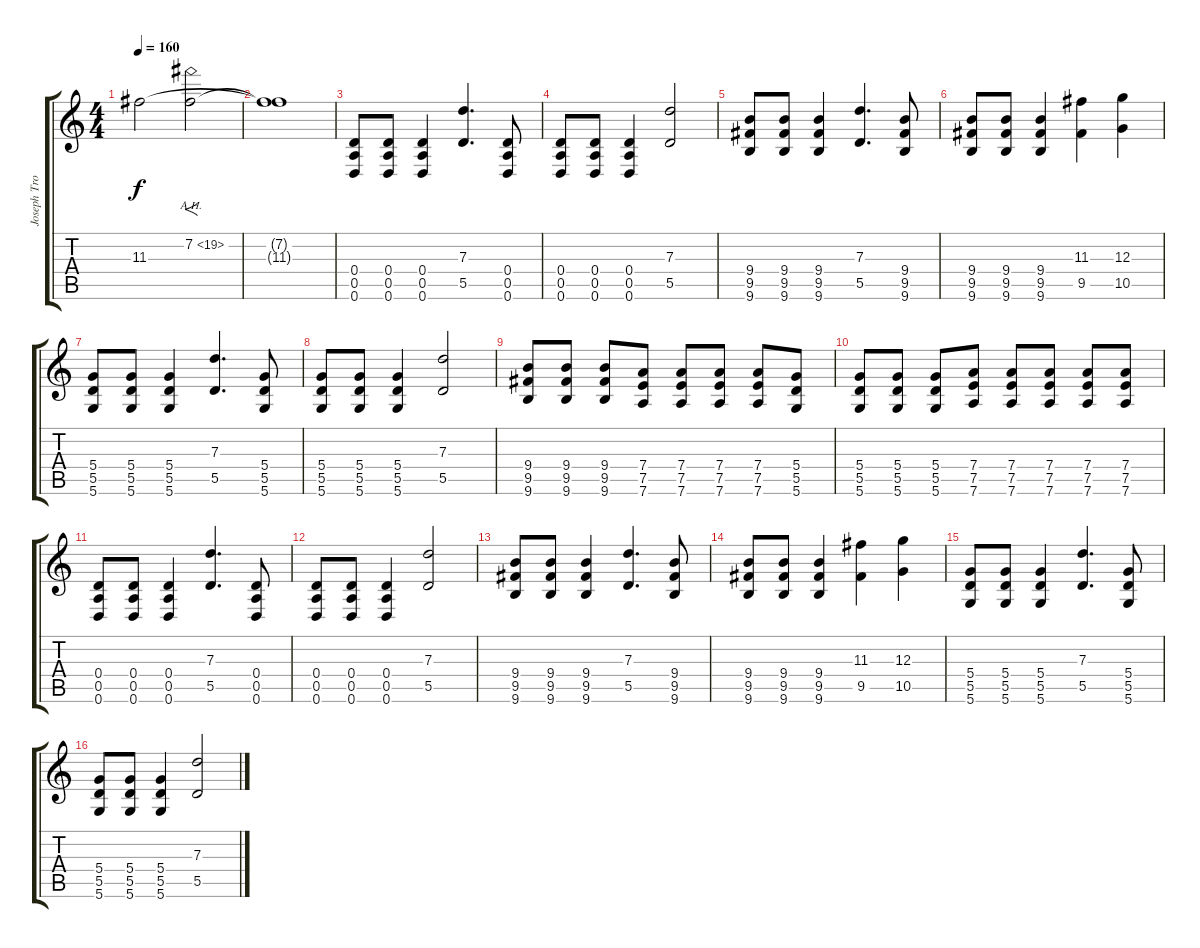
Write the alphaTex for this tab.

\track ("Joseph Trohman (Lead Guitar)" "Joseph Tro") {instrument overdrivenguitar}
\staff {score tabs}
\tuning (E4 B3 G3 D3 A2 D2) {hide}
\ts (4 4)
\tempo 160
\clef g2
\ks c
11.3.2{dy f} 7.2{ah 12}.2{f} |
(7.2{t} 11.3{t}).1 |
(0.4 0.5 0.6).8{balance 0} (0.4 0.5 0.6).8 (0.4 0.5 0.6).4 (7.3 5.5).4{d} (0.4 0.5 0.6).8 |
(0.4 0.5 0.6).8 (0.4 0.5 0.6).8 (0.4 0.5 0.6).4 (7.3 5.5).2 |
(9.4 9.5 9.6).8 (9.4 9.5 9.6).8 (9.4 9.5 9.6).4 (7.3 5.5).4{d} (9.4 9.5 9.6).8 |
(9.4 9.5 9.6).8 (9.4 9.5 9.6).8 (9.4 9.5 9.6).4 (11.3 9.5).4 (12.3 10.5).4 |
(5.4 5.5 5.6).8 (5.4 5.5 5.6).8 (5.4 5.5 5.6).4 (7.3 5.5).4{d} (5.4 5.5 5.6).8 |
(5.4 5.5 5.6).8 (5.4 5.5 5.6).8 (5.4 5.5 5.6).4 (7.3 5.5).2 |
(9.4 9.5 9.6).8 (9.4 9.5 9.6).8 (9.4 9.5 9.6).8 (7.4 7.5 7.6).8 (7.4 7.5 7.6).8 (7.4 7.5 7.6).8 (7.4 7.5 7.6).8 (5.4 5.5 5.6).8 |
(5.4 5.5 5.6).8 (5.4 5.5 5.6).8 (5.4 5.5 5.6).8 (7.4 7.5 7.6).8 (7.4 7.5 7.6).8 (7.4 7.5 7.6).8 (7.4 7.5 7.6).8 (7.4 7.5 7.6).8 |
(0.4 0.5 0.6).8 (0.4 0.5 0.6).8 (0.4 0.5 0.6).4 (7.3 5.5).4{d} (0.4 0.5 0.6).8 |
(0.4 0.5 0.6).8 (0.4 0.5 0.6).8 (0.4 0.5 0.6).4 (7.3 5.5).2 |
(9.4 9.5 9.6).8 (9.4 9.5 9.6).8 (9.4 9.5 9.6).4 (7.3 5.5).4{d} (9.4 9.5 9.6).8 |
(9.4 9.5 9.6).8 (9.4 9.5 9.6).8 (9.4 9.5 9.6).4 (11.3 9.5).4 (12.3 10.5).4 |
(5.4 5.5 5.6).8 (5.4 5.5 5.6).8 (5.4 5.5 5.6).4 (7.3 5.5).4{d} (5.4 5.5 5.6).8 |
(5.4 5.5 5.6).8 (5.4 5.5 5.6).8 (5.4 5.5 5.6).4 (7.3 5.5).2
